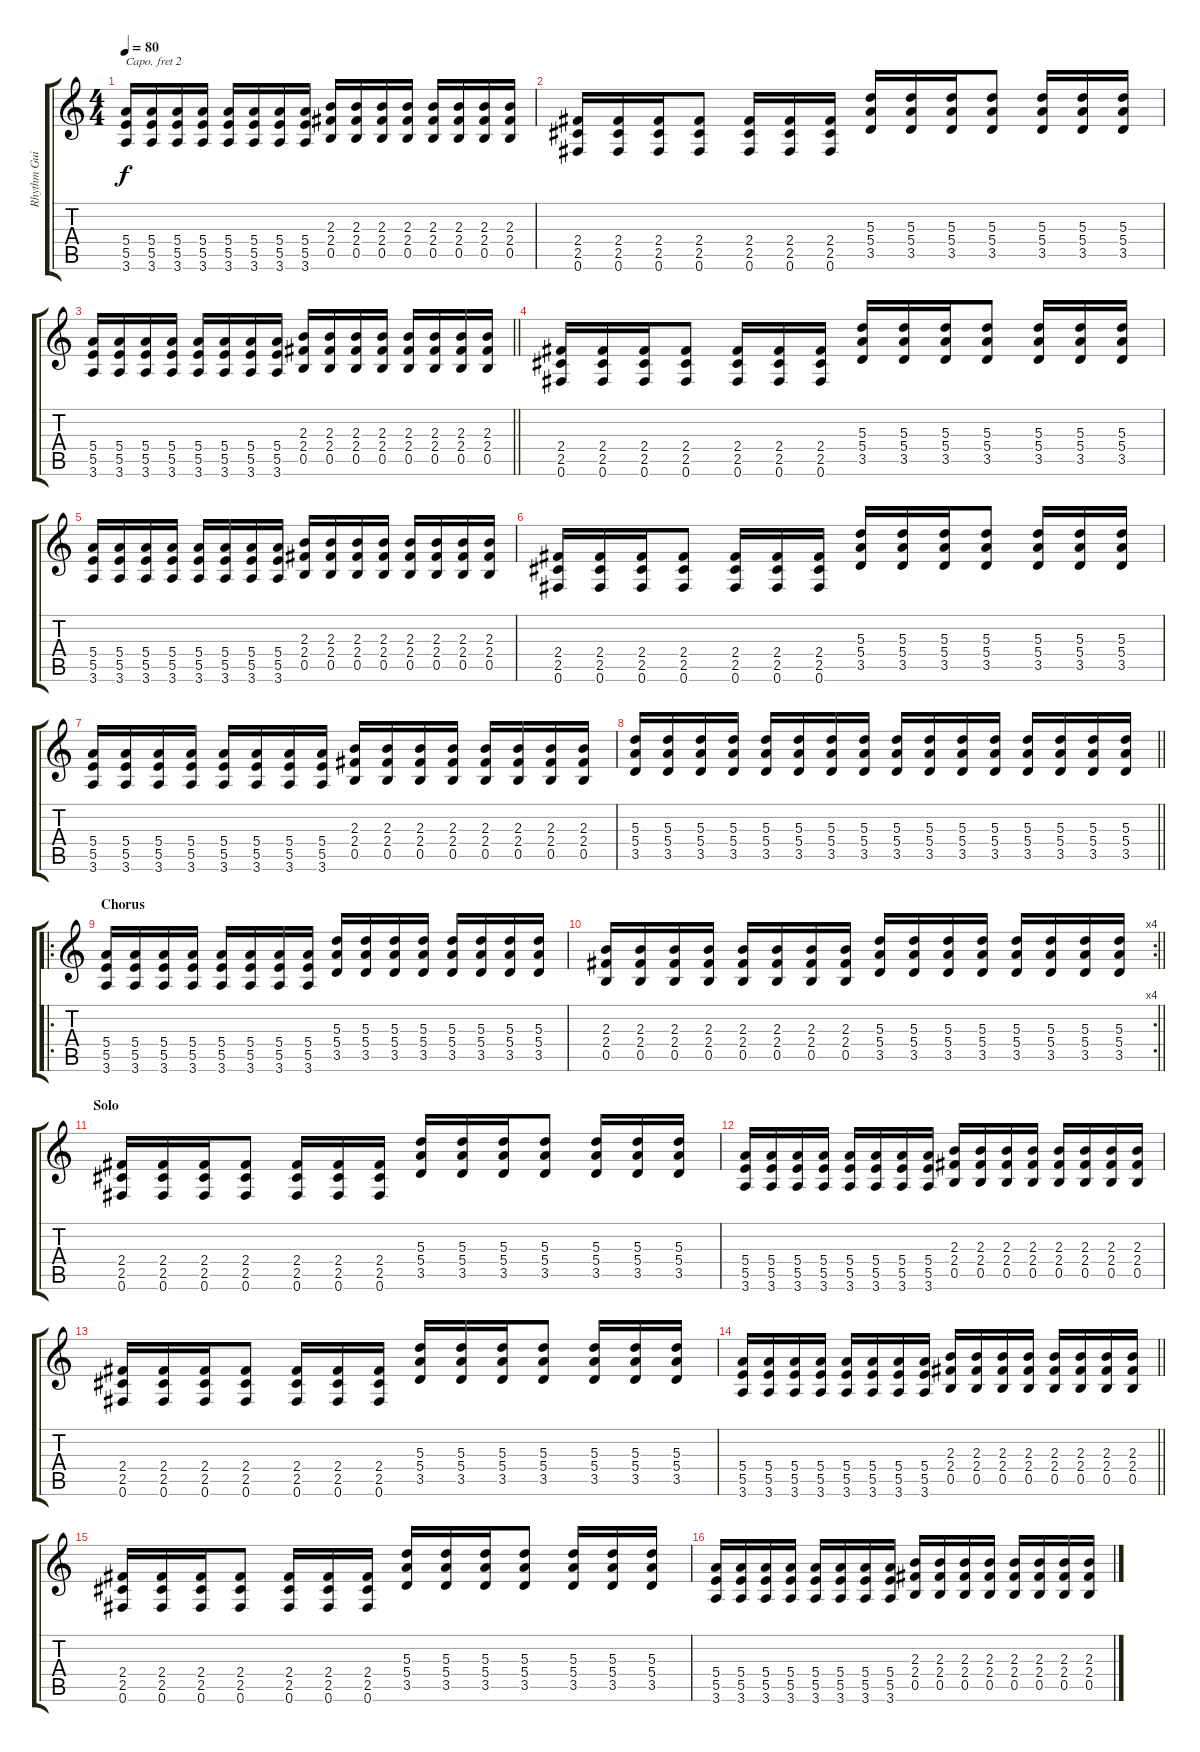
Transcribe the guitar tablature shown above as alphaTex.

\track ("Rhythm Guitar" "Rhythm Gui") {instrument overdrivenguitar}
\staff {score tabs}
\capo 2
\tuning (E4 B3 G3 D3 A2 E2) {hide}
\ts (4 4)
\tempo 80
\clef g2
\ks c
(5.4 5.5 3.6).16{dy f} (5.4 5.5 3.6).16 (5.4 5.5 3.6).16 (5.4 5.5 3.6).16 (5.4 5.5 3.6).16 (5.4 5.5 3.6).16 (5.4 5.5 3.6).16 (5.4 5.5 3.6).16 (2.3 2.4 0.5).16 (2.3 2.4 0.5).16 (2.3 2.4 0.5).16 (2.3 2.4 0.5).16 (2.3 2.4 0.5).16 (2.3 2.4 0.5).16 (2.3 2.4 0.5).16 (2.3 2.4 0.5).16 |
(2.4 2.5 0.6).16 (2.4 2.5 0.6).16 (2.4 2.5 0.6).16 (2.4 2.5 0.6).8 (2.4 2.5 0.6).16 (2.4 2.5 0.6).16 (2.4 2.5 0.6).16 (5.3 5.4 3.5).16 (5.3 5.4 3.5).16 (5.3 5.4 3.5).16 (5.3 5.4 3.5).8 (5.3 5.4 3.5).16 (5.3 5.4 3.5).16 (5.3 5.4 3.5).16 |
\barLineRight lightlight
(5.4 5.5 3.6).16 (5.4 5.5 3.6).16 (5.4 5.5 3.6).16 (5.4 5.5 3.6).16 (5.4 5.5 3.6).16 (5.4 5.5 3.6).16 (5.4 5.5 3.6).16 (5.4 5.5 3.6).16 (2.3 2.4 0.5).16 (2.3 2.4 0.5).16 (2.3 2.4 0.5).16 (2.3 2.4 0.5).16 (2.3 2.4 0.5).16 (2.3 2.4 0.5).16 (2.3 2.4 0.5).16 (2.3 2.4 0.5).16 |
(2.4 2.5 0.6).16 (2.4 2.5 0.6).16 (2.4 2.5 0.6).16 (2.4 2.5 0.6).8 (2.4 2.5 0.6).16 (2.4 2.5 0.6).16 (2.4 2.5 0.6).16 (5.3 5.4 3.5).16 (5.3 5.4 3.5).16 (5.3 5.4 3.5).16 (5.3 5.4 3.5).8 (5.3 5.4 3.5).16 (5.3 5.4 3.5).16 (5.3 5.4 3.5).16 |
(5.4 5.5 3.6).16 (5.4 5.5 3.6).16 (5.4 5.5 3.6).16 (5.4 5.5 3.6).16 (5.4 5.5 3.6).16 (5.4 5.5 3.6).16 (5.4 5.5 3.6).16 (5.4 5.5 3.6).16 (2.3 2.4 0.5).16 (2.3 2.4 0.5).16 (2.3 2.4 0.5).16 (2.3 2.4 0.5).16 (2.3 2.4 0.5).16 (2.3 2.4 0.5).16 (2.3 2.4 0.5).16 (2.3 2.4 0.5).16 |
(2.4 2.5 0.6).16 (2.4 2.5 0.6).16 (2.4 2.5 0.6).16 (2.4 2.5 0.6).8 (2.4 2.5 0.6).16 (2.4 2.5 0.6).16 (2.4 2.5 0.6).16 (5.3 5.4 3.5).16 (5.3 5.4 3.5).16 (5.3 5.4 3.5).16 (5.3 5.4 3.5).8 (5.3 5.4 3.5).16 (5.3 5.4 3.5).16 (5.3 5.4 3.5).16 |
(5.4 5.5 3.6).16 (5.4 5.5 3.6).16 (5.4 5.5 3.6).16 (5.4 5.5 3.6).16 (5.4 5.5 3.6).16 (5.4 5.5 3.6).16 (5.4 5.5 3.6).16 (5.4 5.5 3.6).16 (2.3 2.4 0.5).16 (2.3 2.4 0.5).16 (2.3 2.4 0.5).16 (2.3 2.4 0.5).16 (2.3 2.4 0.5).16 (2.3 2.4 0.5).16 (2.3 2.4 0.5).16 (2.3 2.4 0.5).16 |
\barLineRight lightlight
(5.3 5.4 3.5).16 (5.3 5.4 3.5).16 (5.3 5.4 3.5).16 (5.3 5.4 3.5).16 (5.3 5.4 3.5).16 (5.3 5.4 3.5).16 (5.3 5.4 3.5).16 (5.3 5.4 3.5).16 (5.3 5.4 3.5).16 (5.3 5.4 3.5).16 (5.3 5.4 3.5).16 (5.3 5.4 3.5).16 (5.3 5.4 3.5).16 (5.3 5.4 3.5).16 (5.3 5.4 3.5).16 (5.3 5.4 3.5).16 |
\ro
\section ("" "Chorus")
(5.4 5.5 3.6).16 (5.4 5.5 3.6).16 (5.4 5.5 3.6).16 (5.4 5.5 3.6).16 (5.4 5.5 3.6).16 (5.4 5.5 3.6).16 (5.4 5.5 3.6).16 (5.4 5.5 3.6).16 (5.3 5.4 3.5).16 (5.3 5.4 3.5).16 (5.3 5.4 3.5).16 (5.3 5.4 3.5).16 (5.3 5.4 3.5).16 (5.3 5.4 3.5).16 (5.3 5.4 3.5).16 (5.3 5.4 3.5).16 |
\rc 4
\barLineRight lightlight
(2.3 2.4 0.5).16 (2.3 2.4 0.5).16 (2.3 2.4 0.5).16 (2.3 2.4 0.5).16 (2.3 2.4 0.5).16 (2.3 2.4 0.5).16 (2.3 2.4 0.5).16 (2.3 2.4 0.5).16 (5.3 5.4 3.5).16 (5.3 5.4 3.5).16 (5.3 5.4 3.5).16 (5.3 5.4 3.5).16 (5.3 5.4 3.5).16 (5.3 5.4 3.5).16 (5.3 5.4 3.5).16 (5.3 5.4 3.5).16 |
\section ("" "Solo")
(2.4 2.5 0.6).16 (2.4 2.5 0.6).16 (2.4 2.5 0.6).16 (2.4 2.5 0.6).8 (2.4 2.5 0.6).16 (2.4 2.5 0.6).16 (2.4 2.5 0.6).16 (5.3 5.4 3.5).16 (5.3 5.4 3.5).16 (5.3 5.4 3.5).16 (5.3 5.4 3.5).8 (5.3 5.4 3.5).16 (5.3 5.4 3.5).16 (5.3 5.4 3.5).16 |
(5.4 5.5 3.6).16 (5.4 5.5 3.6).16 (5.4 5.5 3.6).16 (5.4 5.5 3.6).16 (5.4 5.5 3.6).16 (5.4 5.5 3.6).16 (5.4 5.5 3.6).16 (5.4 5.5 3.6).16 (2.3 2.4 0.5).16 (2.3 2.4 0.5).16 (2.3 2.4 0.5).16 (2.3 2.4 0.5).16 (2.3 2.4 0.5).16 (2.3 2.4 0.5).16 (2.3 2.4 0.5).16 (2.3 2.4 0.5).16 |
(2.4 2.5 0.6).16 (2.4 2.5 0.6).16 (2.4 2.5 0.6).16 (2.4 2.5 0.6).8 (2.4 2.5 0.6).16 (2.4 2.5 0.6).16 (2.4 2.5 0.6).16 (5.3 5.4 3.5).16 (5.3 5.4 3.5).16 (5.3 5.4 3.5).16 (5.3 5.4 3.5).8 (5.3 5.4 3.5).16 (5.3 5.4 3.5).16 (5.3 5.4 3.5).16 |
\barLineRight lightlight
(5.4 5.5 3.6).16 (5.4 5.5 3.6).16 (5.4 5.5 3.6).16 (5.4 5.5 3.6).16 (5.4 5.5 3.6).16 (5.4 5.5 3.6).16 (5.4 5.5 3.6).16 (5.4 5.5 3.6).16 (2.3 2.4 0.5).16 (2.3 2.4 0.5).16 (2.3 2.4 0.5).16 (2.3 2.4 0.5).16 (2.3 2.4 0.5).16 (2.3 2.4 0.5).16 (2.3 2.4 0.5).16 (2.3 2.4 0.5).16 |
(2.4 2.5 0.6).16 (2.4 2.5 0.6).16 (2.4 2.5 0.6).16 (2.4 2.5 0.6).8 (2.4 2.5 0.6).16 (2.4 2.5 0.6).16 (2.4 2.5 0.6).16 (5.3 5.4 3.5).16 (5.3 5.4 3.5).16 (5.3 5.4 3.5).16 (5.3 5.4 3.5).8 (5.3 5.4 3.5).16 (5.3 5.4 3.5).16 (5.3 5.4 3.5).16 |
(5.4 5.5 3.6).16 (5.4 5.5 3.6).16 (5.4 5.5 3.6).16 (5.4 5.5 3.6).16 (5.4 5.5 3.6).16 (5.4 5.5 3.6).16 (5.4 5.5 3.6).16 (5.4 5.5 3.6).16 (2.3 2.4 0.5).16 (2.3 2.4 0.5).16 (2.3 2.4 0.5).16 (2.3 2.4 0.5).16 (2.3 2.4 0.5).16 (2.3 2.4 0.5).16 (2.3 2.4 0.5).16 (2.3 2.4 0.5).16
